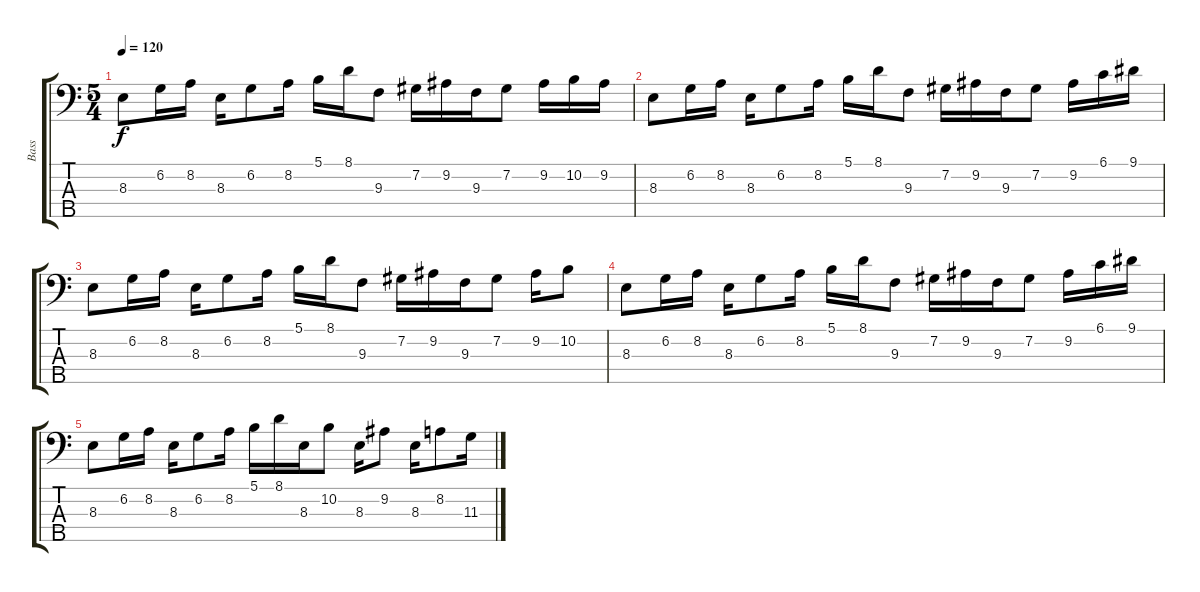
\track ("Bass" "Bass") {instrument electricbassfinger}
\staff {score tabs}
\tuning (Gb2 Db2 Ab1 Eb1 Bb0) {hide}
\ts (5 4)
\tempo 120
\clef f4
\ks c
8.3.8{dy f} 6.2.16 8.2.16 8.3.16 6.2.8 8.2.16 5.1.16 8.1.16 9.3.8 7.2.16 9.2.16 9.3.16 7.2.8 9.2.16 10.2.16 9.2.16 |
8.3.8 6.2.16 8.2.16 8.3.16 6.2.8 8.2.16 5.1.16 8.1.16 9.3.8 7.2.16 9.2.16 9.3.16 7.2.8 9.2.16 6.1.16 9.1.16 |
8.3.8 6.2.16 8.2.16 8.3.16 6.2.8 8.2.16 5.1.16 8.1.16 9.3.8 7.2.16 9.2.16 9.3.16 7.2.8 9.2.16 10.2.8 |
8.3.8 6.2.16 8.2.16 8.3.16 6.2.8 8.2.16 5.1.16 8.1.16 9.3.8 7.2.16 9.2.16 9.3.16 7.2.8 9.2.16 6.1.16 9.1.16 |
8.3.8 6.2.16 8.2.16 8.3.16 6.2.8 8.2.16 5.1.16 8.1.16 8.3.16 10.2.8 8.3.16 9.2.8 8.3.16 8.2.8 11.3.16
